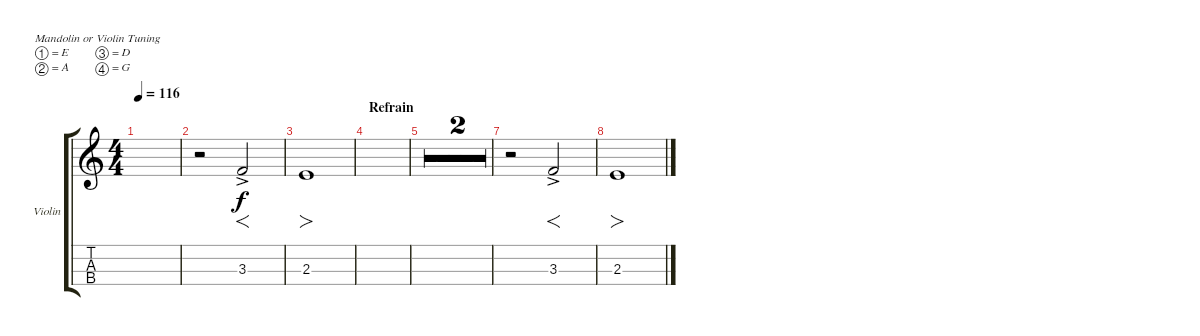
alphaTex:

\bracketExtendMode groupsimilarinstruments
\firstSystemTrackNameOrientation horizontal
\otherSystemsTrackNameOrientation horizontal
\track ("Michael Kamen" "Violin") {multiBarRest instrument violin}
\staff {score tabs}
\tuning (E5 A4 D4 G3)
\ts (4 4)
\tempo 116
\clef g2
\ks c
|
r.2 3.3{ac}.2{f} |
2.3.1{fo} |
\section ("" "Refrain")
|
|
|
r.2 3.3{ac}.2{f} |
2.3.1{fo}
